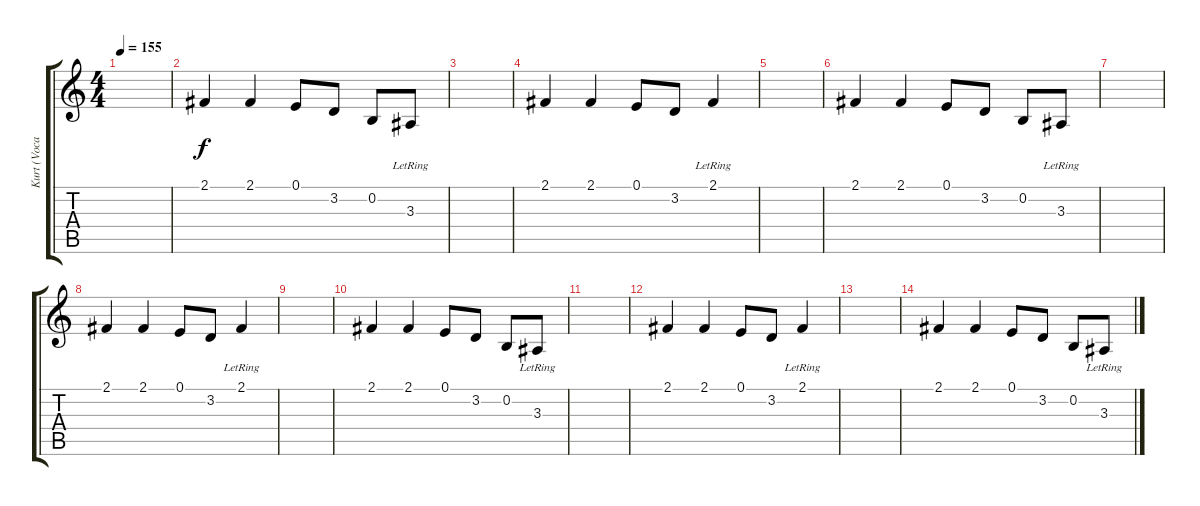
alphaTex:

\track ("Kurt (Vocals) " "Kurt (Voca") {instrument oboe}
\staff {score tabs}
\tuning (E4 B3 G3 D3 A2 E2) {hide}
\ts (4 4)
\tempo 155
\clef g2
\ks c
|
2.1.4 2.1.4 0.1.8 3.2.8 0.2.8 3.3{lr}.8 |
|
2.1.4 2.1.4 0.1.8 3.2.8 2.1{lr}.4 |
|
2.1.4 2.1.4 0.1.8 3.2.8 0.2.8 3.3{lr}.8 |
|
2.1.4 2.1.4 0.1.8 3.2.8 2.1{lr}.4 |
|
2.1.4 2.1.4 0.1.8 3.2.8 0.2.8 3.3{lr}.8 |
|
2.1.4 2.1.4 0.1.8 3.2.8 2.1{lr}.4 |
|
2.1.4 2.1.4 0.1.8 3.2.8 0.2.8 3.3{lr}.8
